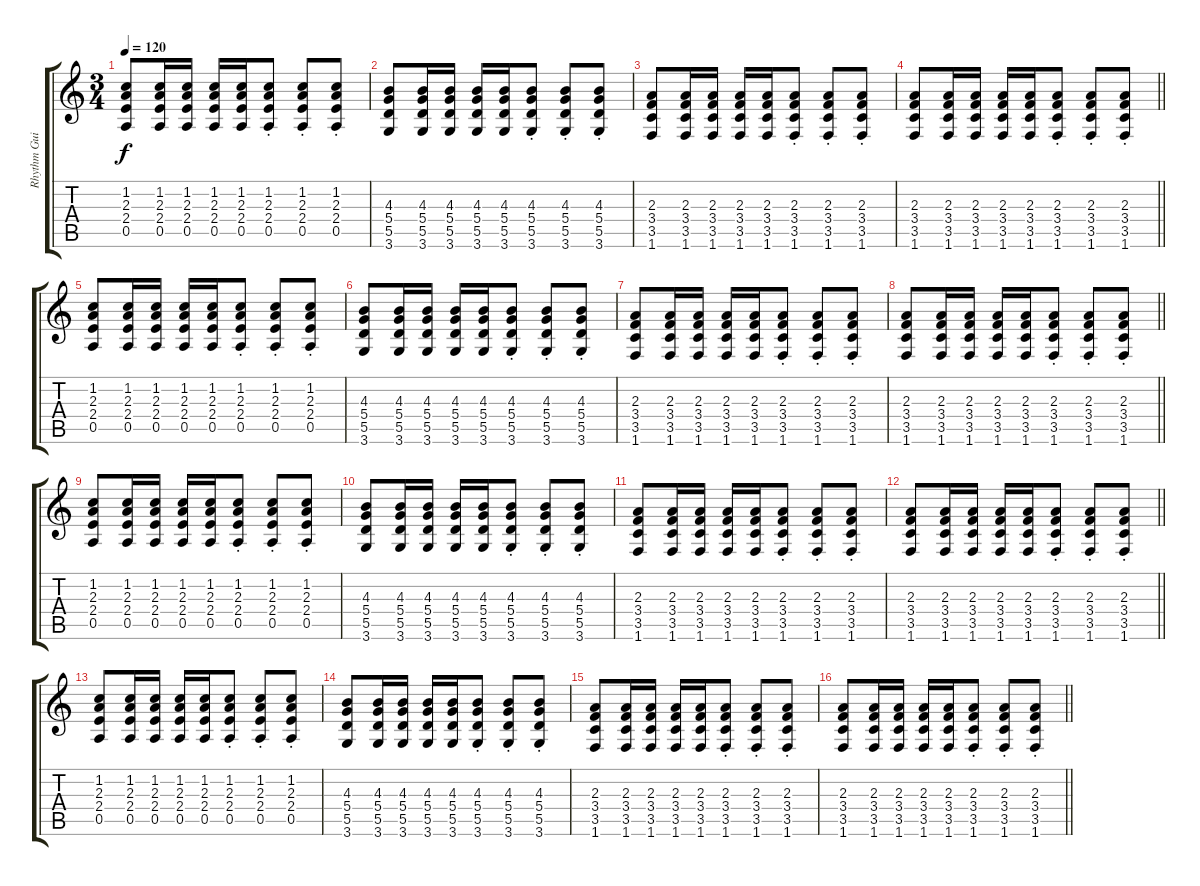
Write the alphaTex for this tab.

\track ("Rhythm Guitar" "Rhythm Gui") {instrument overdrivenguitar}
\staff {score tabs}
\tuning (E4 B3 G3 D3 A2 E2) {hide}
\ts (3 4)
\tempo 120
\clef g2
\ks c
(1.2 2.3 2.4 0.5).8{dy f} (1.2 2.3 2.4 0.5).16 (1.2 2.3 2.4 0.5).16 (1.2 2.3 2.4 0.5).16 (1.2 2.3 2.4 0.5).16 (1.2{st} 2.3{st} 2.4{st} 0.5{st}).8 (1.2{st} 2.3{st} 2.4{st} 0.5{st}).8 (1.2{st} 2.3{st} 2.4{st} 0.5{st}).8 |
(4.3 5.4 5.5 3.6).8 (4.3 5.4 5.5 3.6).16 (4.3 5.4 5.5 3.6).16 (4.3 5.4 5.5 3.6).16 (4.3 5.4 5.5 3.6).16 (4.3{st} 5.4{st} 5.5{st} 3.6{st}).8 (4.3{st} 5.4{st} 5.5{st} 3.6{st}).8 (4.3{st} 5.4{st} 5.5{st} 3.6{st}).8 |
(2.3 3.4 3.5 1.6).8 (2.3 3.4 3.5 1.6).16 (2.3 3.4 3.5 1.6).16 (2.3 3.4 3.5 1.6).16 (2.3 3.4 3.5 1.6).16 (2.3{st} 3.4{st} 3.5{st} 1.6{st}).8 (2.3{st} 3.4{st} 3.5{st} 1.6{st}).8 (2.3{st} 3.4{st} 3.5{st} 1.6{st}).8 |
\barLineRight lightlight
(2.3 3.4 3.5 1.6).8 (2.3 3.4 3.5 1.6).16 (2.3 3.4 3.5 1.6).16 (2.3 3.4 3.5 1.6).16 (2.3 3.4 3.5 1.6).16 (2.3{st} 3.4{st} 3.5{st} 1.6{st}).8 (2.3{st} 3.4{st} 3.5{st} 1.6{st}).8 (2.3{st} 3.4{st} 3.5{st} 1.6{st}).8 |
(1.2 2.3 2.4 0.5).8 (1.2 2.3 2.4 0.5).16 (1.2 2.3 2.4 0.5).16 (1.2 2.3 2.4 0.5).16 (1.2 2.3 2.4 0.5).16 (1.2{st} 2.3{st} 2.4{st} 0.5{st}).8 (1.2{st} 2.3{st} 2.4{st} 0.5{st}).8 (1.2{st} 2.3{st} 2.4{st} 0.5{st}).8 |
(4.3 5.4 5.5 3.6).8 (4.3 5.4 5.5 3.6).16 (4.3 5.4 5.5 3.6).16 (4.3 5.4 5.5 3.6).16 (4.3 5.4 5.5 3.6).16 (4.3{st} 5.4{st} 5.5{st} 3.6{st}).8 (4.3{st} 5.4{st} 5.5{st} 3.6{st}).8 (4.3{st} 5.4{st} 5.5{st} 3.6{st}).8 |
(2.3 3.4 3.5 1.6).8 (2.3 3.4 3.5 1.6).16 (2.3 3.4 3.5 1.6).16 (2.3 3.4 3.5 1.6).16 (2.3 3.4 3.5 1.6).16 (2.3{st} 3.4{st} 3.5{st} 1.6{st}).8 (2.3{st} 3.4{st} 3.5{st} 1.6{st}).8 (2.3{st} 3.4{st} 3.5{st} 1.6{st}).8 |
\barLineRight lightlight
(2.3 3.4 3.5 1.6).8 (2.3 3.4 3.5 1.6).16 (2.3 3.4 3.5 1.6).16 (2.3 3.4 3.5 1.6).16 (2.3 3.4 3.5 1.6).16 (2.3{st} 3.4{st} 3.5{st} 1.6{st}).8 (2.3{st} 3.4{st} 3.5{st} 1.6{st}).8 (2.3{st} 3.4{st} 3.5{st} 1.6{st}).8 |
(1.2 2.3 2.4 0.5).8 (1.2 2.3 2.4 0.5).16 (1.2 2.3 2.4 0.5).16 (1.2 2.3 2.4 0.5).16 (1.2 2.3 2.4 0.5).16 (1.2{st} 2.3{st} 2.4{st} 0.5{st}).8 (1.2{st} 2.3{st} 2.4{st} 0.5{st}).8 (1.2{st} 2.3{st} 2.4{st} 0.5{st}).8 |
(4.3 5.4 5.5 3.6).8 (4.3 5.4 5.5 3.6).16 (4.3 5.4 5.5 3.6).16 (4.3 5.4 5.5 3.6).16 (4.3 5.4 5.5 3.6).16 (4.3{st} 5.4{st} 5.5{st} 3.6{st}).8 (4.3{st} 5.4{st} 5.5{st} 3.6{st}).8 (4.3{st} 5.4{st} 5.5{st} 3.6{st}).8 |
(2.3 3.4 3.5 1.6).8 (2.3 3.4 3.5 1.6).16 (2.3 3.4 3.5 1.6).16 (2.3 3.4 3.5 1.6).16 (2.3 3.4 3.5 1.6).16 (2.3{st} 3.4{st} 3.5{st} 1.6{st}).8 (2.3{st} 3.4{st} 3.5{st} 1.6{st}).8 (2.3{st} 3.4{st} 3.5{st} 1.6{st}).8 |
\barLineRight lightlight
(2.3 3.4 3.5 1.6).8 (2.3 3.4 3.5 1.6).16 (2.3 3.4 3.5 1.6).16 (2.3 3.4 3.5 1.6).16 (2.3 3.4 3.5 1.6).16 (2.3{st} 3.4{st} 3.5{st} 1.6{st}).8 (2.3{st} 3.4{st} 3.5{st} 1.6{st}).8 (2.3{st} 3.4{st} 3.5{st} 1.6{st}).8 |
(1.2 2.3 2.4 0.5).8 (1.2 2.3 2.4 0.5).16 (1.2 2.3 2.4 0.5).16 (1.2 2.3 2.4 0.5).16 (1.2 2.3 2.4 0.5).16 (1.2{st} 2.3{st} 2.4{st} 0.5{st}).8 (1.2{st} 2.3{st} 2.4{st} 0.5{st}).8 (1.2{st} 2.3{st} 2.4{st} 0.5{st}).8 |
(4.3 5.4 5.5 3.6).8 (4.3 5.4 5.5 3.6).16 (4.3 5.4 5.5 3.6).16 (4.3 5.4 5.5 3.6).16 (4.3 5.4 5.5 3.6).16 (4.3{st} 5.4{st} 5.5{st} 3.6{st}).8 (4.3{st} 5.4{st} 5.5{st} 3.6{st}).8 (4.3{st} 5.4{st} 5.5{st} 3.6{st}).8 |
(2.3 3.4 3.5 1.6).8 (2.3 3.4 3.5 1.6).16 (2.3 3.4 3.5 1.6).16 (2.3 3.4 3.5 1.6).16 (2.3 3.4 3.5 1.6).16 (2.3{st} 3.4{st} 3.5{st} 1.6{st}).8 (2.3{st} 3.4{st} 3.5{st} 1.6{st}).8 (2.3{st} 3.4{st} 3.5{st} 1.6{st}).8 |
\barLineRight lightlight
(2.3 3.4 3.5 1.6).8 (2.3 3.4 3.5 1.6).16 (2.3 3.4 3.5 1.6).16 (2.3 3.4 3.5 1.6).16 (2.3 3.4 3.5 1.6).16 (2.3{st} 3.4{st} 3.5{st} 1.6{st}).8 (2.3{st} 3.4{st} 3.5{st} 1.6{st}).8 (2.3{st} 3.4{st} 3.5{st} 1.6{st}).8
